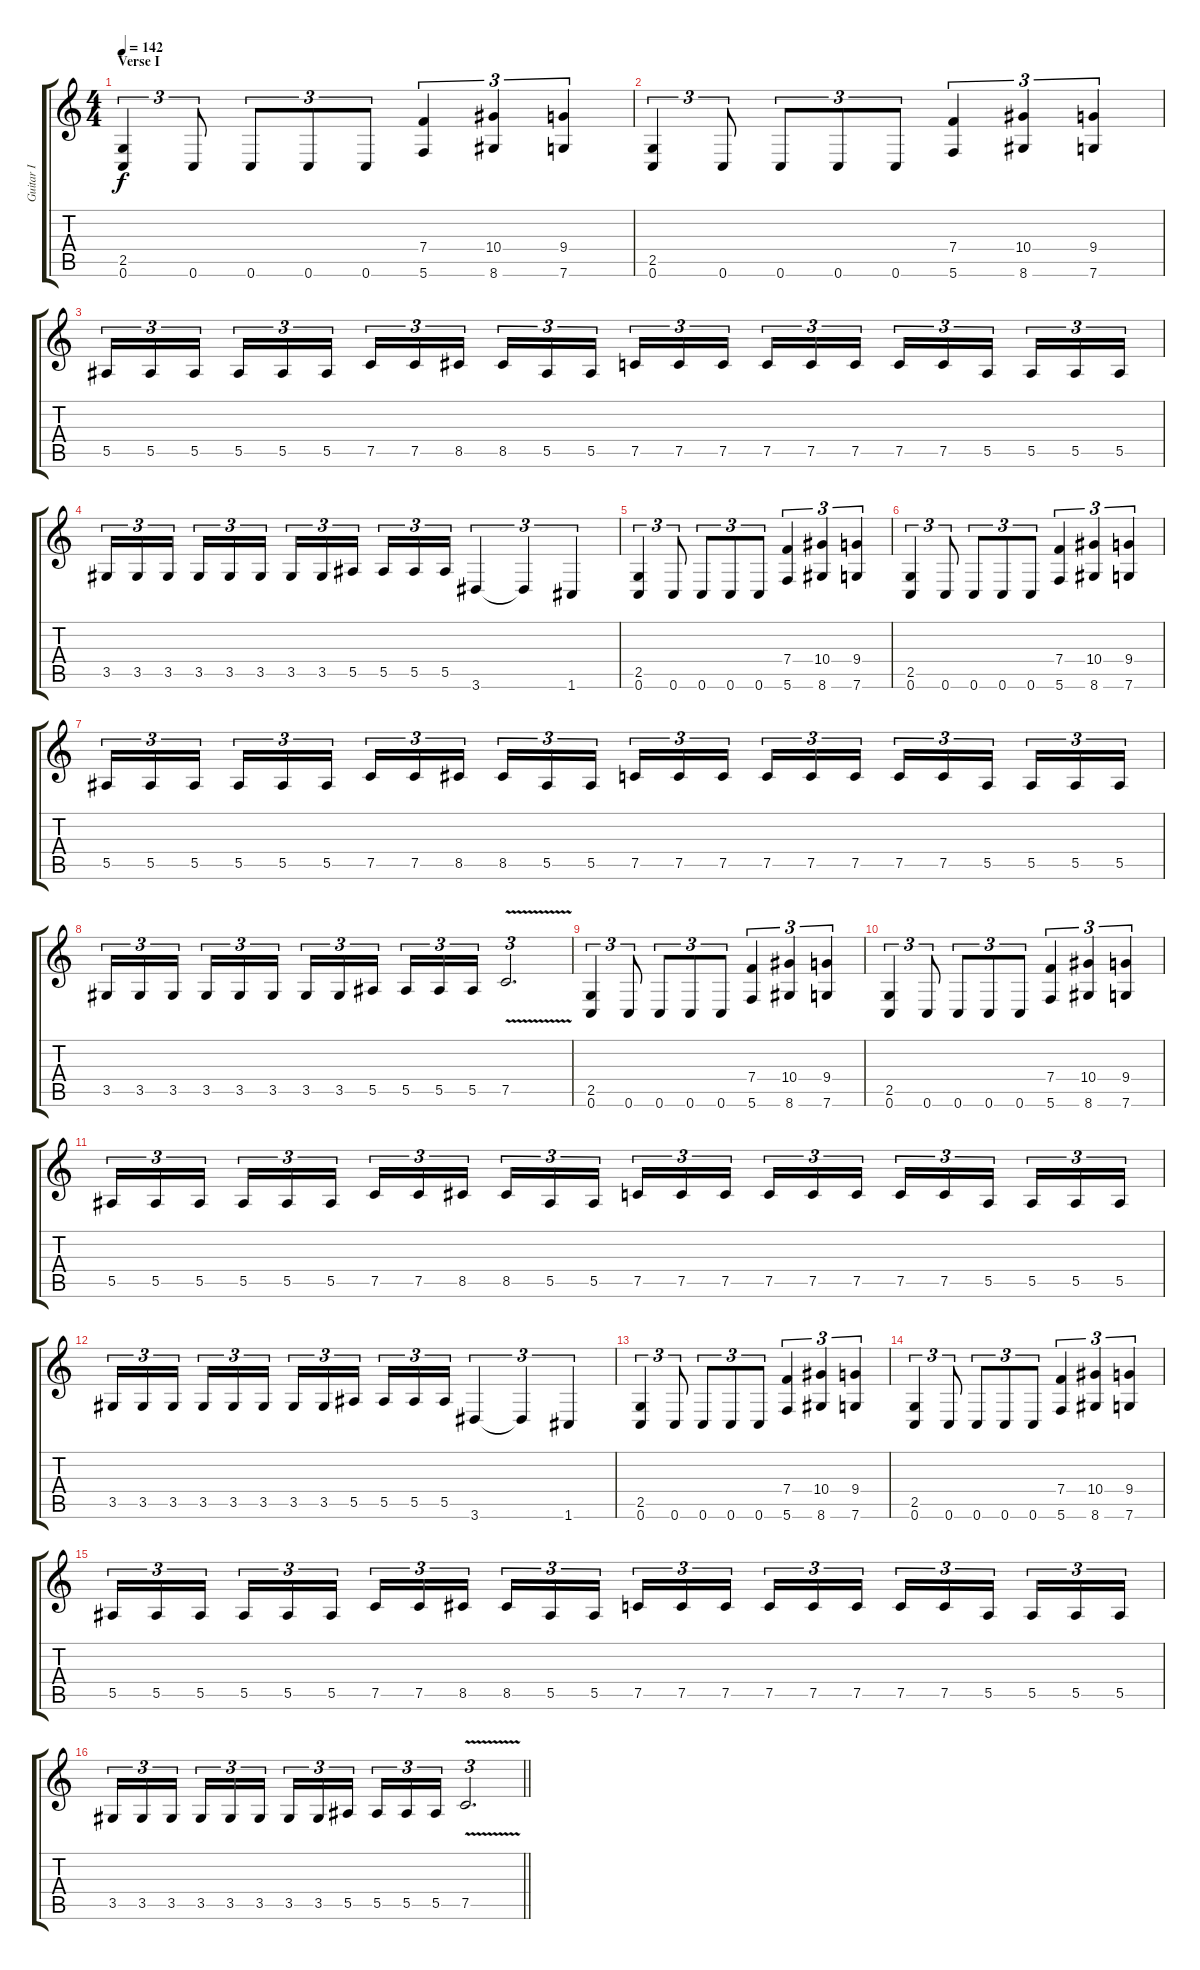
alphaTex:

\track ("Guitar I" "Guitar I") {instrument distortionguitar}
\staff {score tabs}
\tuning (C4 G3 Eb3 Bb2 F2 C2) {hide}
\ts (4 4)
\section ("" "Verse I")
\tempo 142
\clef g2
\ks c
(2.5 0.6).4{tu (3 2) dy f} 0.6.8{tu (3 2)} 0.6.8{tu (3 2)} 0.6.8{tu (3 2)} 0.6.8{tu (3 2)} (7.4 5.6).4{tu (3 2)} (10.4 8.6).4{tu (3 2)} (9.4 7.6).4{tu (3 2)} |
(2.5 0.6).4{tu (3 2)} 0.6.8{tu (3 2)} 0.6.8{tu (3 2)} 0.6.8{tu (3 2)} 0.6.8{tu (3 2)} (7.4 5.6).4{tu (3 2)} (10.4 8.6).4{tu (3 2)} (9.4 7.6).4{tu (3 2)} |
5.5.16{tu (3 2)} 5.5.16{tu (3 2)} 5.5.16{tu (3 2) beam splitsecondary} 5.5.16{tu (3 2)} 5.5.16{tu (3 2)} 5.5.16{tu (3 2)} 7.5.16{tu (3 2)} 7.5.16{tu (3 2)} 8.5.16{tu (3 2) beam splitsecondary} 8.5.16{tu (3 2)} 5.5.16{tu (3 2)} 5.5.16{tu (3 2)} 7.5.16{tu (3 2)} 7.5.16{tu (3 2)} 7.5.16{tu (3 2) beam splitsecondary} 7.5.16{tu (3 2)} 7.5.16{tu (3 2)} 7.5.16{tu (3 2)} 7.5.16{tu (3 2)} 7.5.16{tu (3 2)} 5.5.16{tu (3 2) beam splitsecondary} 5.5.16{tu (3 2)} 5.5.16{tu (3 2)} 5.5.16{tu (3 2)} |
3.5.16{tu (3 2)} 3.5.16{tu (3 2)} 3.5.16{tu (3 2) beam splitsecondary} 3.5.16{tu (3 2)} 3.5.16{tu (3 2)} 3.5.16{tu (3 2)} 3.5.16{tu (3 2)} 3.5.16{tu (3 2)} 5.5.16{tu (3 2) beam splitsecondary} 5.5.16{tu (3 2)} 5.5.16{tu (3 2)} 5.5.16{tu (3 2)} 3.6.4{tu (3 2)} 3.6{t}.4{tu (3 2)} 1.6.4{tu (3 2)} |
(2.5 0.6).4{tu (3 2)} 0.6.8{tu (3 2)} 0.6.8{tu (3 2)} 0.6.8{tu (3 2)} 0.6.8{tu (3 2)} (7.4 5.6).4{tu (3 2)} (10.4 8.6).4{tu (3 2)} (9.4 7.6).4{tu (3 2)} |
(2.5 0.6).4{tu (3 2)} 0.6.8{tu (3 2)} 0.6.8{tu (3 2)} 0.6.8{tu (3 2)} 0.6.8{tu (3 2)} (7.4 5.6).4{tu (3 2)} (10.4 8.6).4{tu (3 2)} (9.4 7.6).4{tu (3 2)} |
5.5.16{tu (3 2)} 5.5.16{tu (3 2)} 5.5.16{tu (3 2) beam splitsecondary} 5.5.16{tu (3 2)} 5.5.16{tu (3 2)} 5.5.16{tu (3 2)} 7.5.16{tu (3 2)} 7.5.16{tu (3 2)} 8.5.16{tu (3 2) beam splitsecondary} 8.5.16{tu (3 2)} 5.5.16{tu (3 2)} 5.5.16{tu (3 2)} 7.5.16{tu (3 2)} 7.5.16{tu (3 2)} 7.5.16{tu (3 2) beam splitsecondary} 7.5.16{tu (3 2)} 7.5.16{tu (3 2)} 7.5.16{tu (3 2)} 7.5.16{tu (3 2)} 7.5.16{tu (3 2)} 5.5.16{tu (3 2) beam splitsecondary} 5.5.16{tu (3 2)} 5.5.16{tu (3 2)} 5.5.16{tu (3 2)} |
3.5.16{tu (3 2)} 3.5.16{tu (3 2)} 3.5.16{tu (3 2) beam splitsecondary} 3.5.16{tu (3 2)} 3.5.16{tu (3 2)} 3.5.16{tu (3 2)} 3.5.16{tu (3 2)} 3.5.16{tu (3 2)} 5.5.16{tu (3 2) beam splitsecondary} 5.5.16{tu (3 2)} 5.5.16{tu (3 2)} 5.5.16{tu (3 2)} 7.5{v}.2{d tu (3 2)} |
(2.5 0.6).4{tu (3 2)} 0.6.8{tu (3 2)} 0.6.8{tu (3 2)} 0.6.8{tu (3 2)} 0.6.8{tu (3 2)} (7.4 5.6).4{tu (3 2)} (10.4 8.6).4{tu (3 2)} (9.4 7.6).4{tu (3 2)} |
(2.5 0.6).4{tu (3 2)} 0.6.8{tu (3 2)} 0.6.8{tu (3 2)} 0.6.8{tu (3 2)} 0.6.8{tu (3 2)} (7.4 5.6).4{tu (3 2)} (10.4 8.6).4{tu (3 2)} (9.4 7.6).4{tu (3 2)} |
5.5.16{tu (3 2)} 5.5.16{tu (3 2)} 5.5.16{tu (3 2) beam splitsecondary} 5.5.16{tu (3 2)} 5.5.16{tu (3 2)} 5.5.16{tu (3 2)} 7.5.16{tu (3 2)} 7.5.16{tu (3 2)} 8.5.16{tu (3 2) beam splitsecondary} 8.5.16{tu (3 2)} 5.5.16{tu (3 2)} 5.5.16{tu (3 2)} 7.5.16{tu (3 2)} 7.5.16{tu (3 2)} 7.5.16{tu (3 2) beam splitsecondary} 7.5.16{tu (3 2)} 7.5.16{tu (3 2)} 7.5.16{tu (3 2)} 7.5.16{tu (3 2)} 7.5.16{tu (3 2)} 5.5.16{tu (3 2) beam splitsecondary} 5.5.16{tu (3 2)} 5.5.16{tu (3 2)} 5.5.16{tu (3 2)} |
3.5.16{tu (3 2)} 3.5.16{tu (3 2)} 3.5.16{tu (3 2) beam splitsecondary} 3.5.16{tu (3 2)} 3.5.16{tu (3 2)} 3.5.16{tu (3 2)} 3.5.16{tu (3 2)} 3.5.16{tu (3 2)} 5.5.16{tu (3 2) beam splitsecondary} 5.5.16{tu (3 2)} 5.5.16{tu (3 2)} 5.5.16{tu (3 2)} 3.6.4{tu (3 2)} 3.6{t}.4{tu (3 2)} 1.6.4{tu (3 2)} |
(2.5 0.6).4{tu (3 2)} 0.6.8{tu (3 2)} 0.6.8{tu (3 2)} 0.6.8{tu (3 2)} 0.6.8{tu (3 2)} (7.4 5.6).4{tu (3 2)} (10.4 8.6).4{tu (3 2)} (9.4 7.6).4{tu (3 2)} |
(2.5 0.6).4{tu (3 2)} 0.6.8{tu (3 2)} 0.6.8{tu (3 2)} 0.6.8{tu (3 2)} 0.6.8{tu (3 2)} (7.4 5.6).4{tu (3 2)} (10.4 8.6).4{tu (3 2)} (9.4 7.6).4{tu (3 2)} |
5.5.16{tu (3 2)} 5.5.16{tu (3 2)} 5.5.16{tu (3 2) beam splitsecondary} 5.5.16{tu (3 2)} 5.5.16{tu (3 2)} 5.5.16{tu (3 2)} 7.5.16{tu (3 2)} 7.5.16{tu (3 2)} 8.5.16{tu (3 2) beam splitsecondary} 8.5.16{tu (3 2)} 5.5.16{tu (3 2)} 5.5.16{tu (3 2)} 7.5.16{tu (3 2)} 7.5.16{tu (3 2)} 7.5.16{tu (3 2) beam splitsecondary} 7.5.16{tu (3 2)} 7.5.16{tu (3 2)} 7.5.16{tu (3 2)} 7.5.16{tu (3 2)} 7.5.16{tu (3 2)} 5.5.16{tu (3 2) beam splitsecondary} 5.5.16{tu (3 2)} 5.5.16{tu (3 2)} 5.5.16{tu (3 2)} |
\barLineRight lightlight
3.5.16{tu (3 2)} 3.5.16{tu (3 2)} 3.5.16{tu (3 2) beam splitsecondary} 3.5.16{tu (3 2)} 3.5.16{tu (3 2)} 3.5.16{tu (3 2)} 3.5.16{tu (3 2)} 3.5.16{tu (3 2)} 5.5.16{tu (3 2) beam splitsecondary} 5.5.16{tu (3 2)} 5.5.16{tu (3 2)} 5.5.16{tu (3 2)} 7.5{v}.2{d tu (3 2)}
